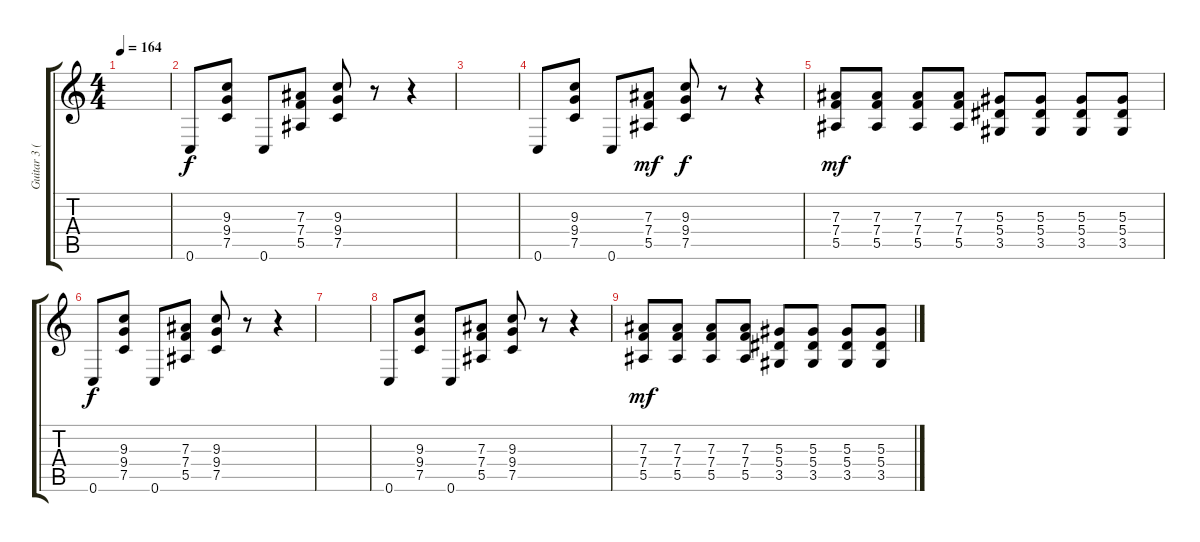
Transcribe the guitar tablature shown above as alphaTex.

\track ("Guitar 3 (Rhytm)" "Guitar 3 (") {instrument distortionguitar}
\staff {score tabs}
\tuning (C4 G3 Eb3 Bb2 F2 C2) {hide}
\ts (4 4)
\tempo 164
\clef g2
\ks c
|
0.6.8{dy f balance 5} (9.3 9.4 7.5).8 0.6.8 (7.3 7.4 5.5).8 (9.3 9.4 7.5).8 r.8 r.4 |
|
0.6.8 (9.3 9.4 7.5).8 0.6.8 (7.3 7.4 5.5).8{dy mf} (9.3 9.4 7.5).8{dy f} r.8 r.4 |
(7.3 7.4 5.5).8{dy mf} (7.3 7.4 5.5).8 (7.3 7.4 5.5).8 (7.3 7.4 5.5).8 (5.3 5.4 3.5).8 (5.3 5.4 3.5).8 (5.3 5.4 3.5).8 (5.3 5.4 3.5).8 |
0.6.8{dy f} (9.3 9.4 7.5).8 0.6.8 (7.3 7.4 5.5).8 (9.3 9.4 7.5).8 r.8 r.4 |
|
0.6.8 (9.3 9.4 7.5).8 0.6.8 (7.3 7.4 5.5).8 (9.3 9.4 7.5).8 r.8 r.4 |
(7.3 7.4 5.5).8{dy mf} (7.3 7.4 5.5).8 (7.3 7.4 5.5).8 (7.3 7.4 5.5).8 (5.3 5.4 3.5).8 (5.3 5.4 3.5).8 (5.3 5.4 3.5).8 (5.3 5.4 3.5).8
